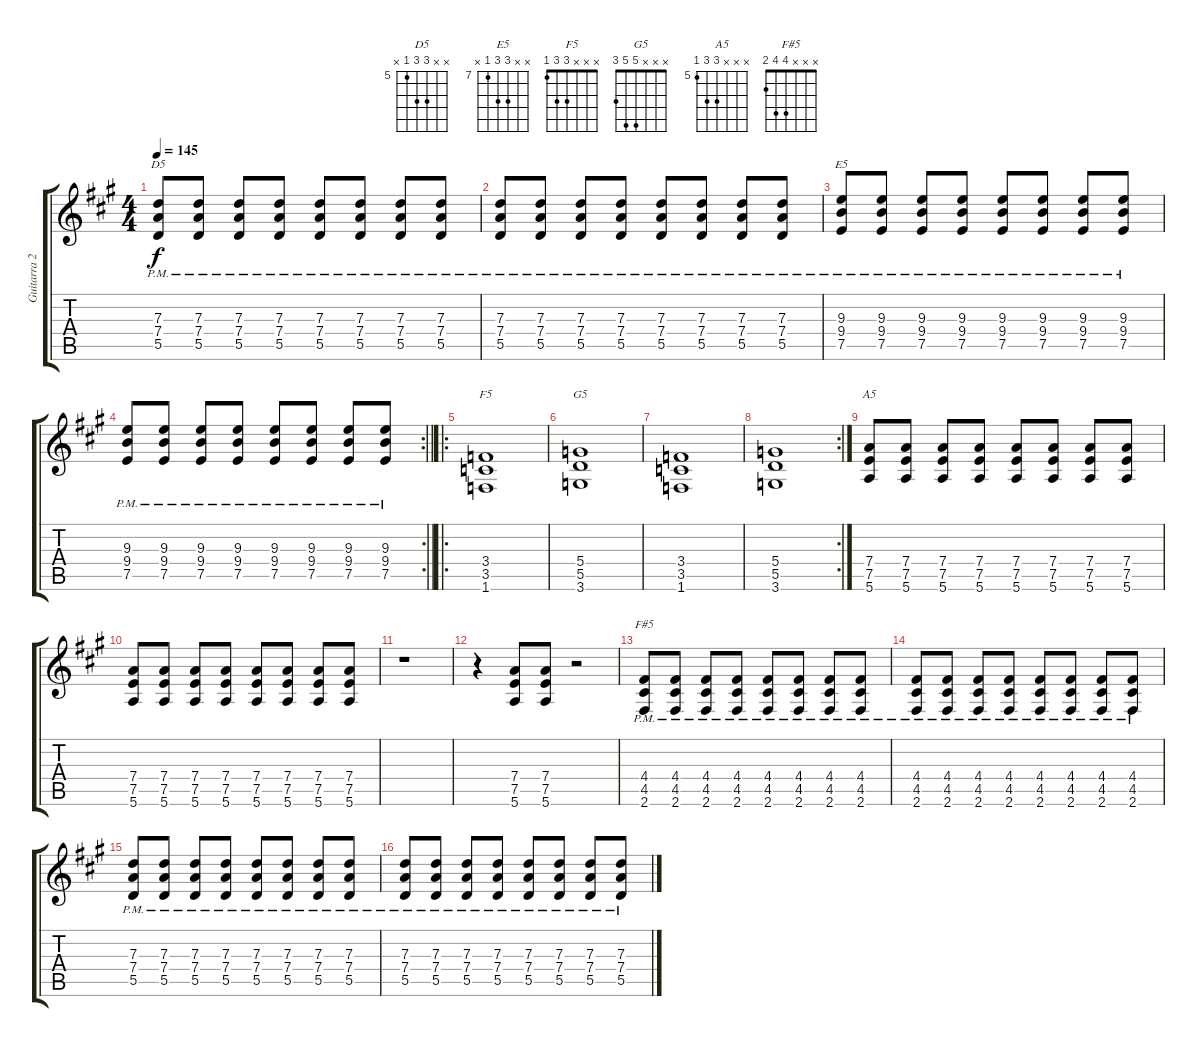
\track ("Guitarra 2" "Guitarra 2") {instrument overdrivenguitar}
\staff {score tabs}
\tuning (E4 B3 G3 D3 A2 E2) {hide}
\chord ("D5" x x 7 7 5 x) {firstfret 5}
\chord ("E5" x x 9 9 7 x) {firstfret 7}
\chord ("F5" x x x 3 3 1)
\chord ("G5" x x x 5 5 3)
\chord ("A5" x x x 7 7 5) {firstfret 5}
\chord ("F#5" x x x 4 4 2)
\ts (4 4)
\tempo 145
\clef g2
\ks a
(7.3{pm} 7.4{pm} 5.5{pm}).8{ch "D5" dy f} (7.3{pm} 7.4{pm} 5.5{pm}).8 (7.3{pm} 7.4{pm} 5.5{pm}).8 (7.3{pm} 7.4{pm} 5.5{pm}).8 (7.3{pm} 7.4{pm} 5.5{pm}).8 (7.3{pm} 7.4{pm} 5.5{pm}).8 (7.3{pm} 7.4{pm} 5.5{pm}).8 (7.3{pm} 7.4{pm} 5.5{pm}).8 |
(7.3{pm} 7.4{pm} 5.5{pm}).8 (7.3{pm} 7.4{pm} 5.5{pm}).8 (7.3{pm} 7.4{pm} 5.5{pm}).8 (7.3{pm} 7.4{pm} 5.5{pm}).8 (7.3{pm} 7.4{pm} 5.5{pm}).8 (7.3{pm} 7.4{pm} 5.5{pm}).8 (7.3{pm} 7.4{pm} 5.5{pm}).8 (7.3{pm} 7.4{pm} 5.5{pm}).8 |
(9.3{pm} 9.4{pm} 7.5{pm}).8{ch "E5"} (9.3{pm} 9.4{pm} 7.5{pm}).8 (9.3{pm} 9.4{pm} 7.5{pm}).8 (9.3{pm} 9.4{pm} 7.5{pm}).8 (9.3{pm} 9.4{pm} 7.5{pm}).8 (9.3{pm} 9.4{pm} 7.5{pm}).8 (9.3{pm} 9.4{pm} 7.5{pm}).8 (9.3{pm} 9.4{pm} 7.5{pm}).8 |
\rc 2
\barLineRight lightlight
(9.3{pm} 9.4{pm} 7.5{pm}).8 (9.3{pm} 9.4{pm} 7.5{pm}).8 (9.3{pm} 9.4{pm} 7.5{pm}).8 (9.3{pm} 9.4{pm} 7.5{pm}).8 (9.3{pm} 9.4{pm} 7.5{pm}).8 (9.3{pm} 9.4{pm} 7.5{pm}).8 (9.3{pm} 9.4{pm} 7.5{pm}).8 (9.3{pm} 9.4{pm} 7.5{pm}).8 |
\ro
(3.4 3.5 1.6).1{ch "F5"} |
(5.4 5.5 3.6).1{ch "G5"} |
(3.4 3.5 1.6).1 |
\rc 2
(5.4 5.5 3.6).1 |
(7.4 7.5 5.6).8{ch "A5"} (7.4 7.5 5.6).8 (7.4 7.5 5.6).8 (7.4 7.5 5.6).8 (7.4 7.5 5.6).8 (7.4 7.5 5.6).8 (7.4 7.5 5.6).8 (7.4 7.5 5.6).8 |
(7.4 7.5 5.6).8 (7.4 7.5 5.6).8 (7.4 7.5 5.6).8 (7.4 7.5 5.6).8 (7.4 7.5 5.6).8 (7.4 7.5 5.6).8 (7.4 7.5 5.6).8 (7.4 7.5 5.6).8 |
r.1 |
r.4 (7.4 7.5 5.6).8 (7.4 7.5 5.6).8 r.2 |
(4.4{pm} 4.5{pm} 2.6{pm}).8{ch "F#5"} (4.4{pm} 4.5{pm} 2.6{pm}).8 (4.4{pm} 4.5{pm} 2.6{pm}).8 (4.4{pm} 4.5{pm} 2.6{pm}).8 (4.4{pm} 4.5{pm} 2.6{pm}).8 (4.4{pm} 4.5{pm} 2.6{pm}).8 (4.4{pm} 4.5{pm} 2.6{pm}).8 (4.4{pm} 4.5{pm} 2.6{pm}).8 |
(4.4{pm} 4.5{pm} 2.6{pm}).8 (4.4{pm} 4.5{pm} 2.6{pm}).8 (4.4{pm} 4.5{pm} 2.6{pm}).8 (4.4{pm} 4.5{pm} 2.6{pm}).8 (4.4{pm} 4.5{pm} 2.6{pm}).8 (4.4{pm} 4.5{pm} 2.6{pm}).8 (4.4{pm} 4.5{pm} 2.6{pm}).8 (4.4{pm} 4.5{pm} 2.6{pm}).8 |
(7.3{pm} 7.4{pm} 5.5{pm}).8 (7.3{pm} 7.4{pm} 5.5{pm}).8 (7.3{pm} 7.4{pm} 5.5{pm}).8 (7.3{pm} 7.4{pm} 5.5{pm}).8 (7.3{pm} 7.4{pm} 5.5{pm}).8 (7.3{pm} 7.4{pm} 5.5{pm}).8 (7.3{pm} 7.4{pm} 5.5{pm}).8 (7.3{pm} 7.4{pm} 5.5{pm}).8 |
(7.3{pm} 7.4{pm} 5.5{pm}).8 (7.3{pm} 7.4{pm} 5.5{pm}).8 (7.3{pm} 7.4{pm} 5.5{pm}).8 (7.3{pm} 7.4{pm} 5.5{pm}).8 (7.3{pm} 7.4{pm} 5.5{pm}).8 (7.3{pm} 7.4{pm} 5.5{pm}).8 (7.3{pm} 7.4{pm} 5.5{pm}).8 (7.3{pm} 7.4{pm} 5.5{pm}).8
